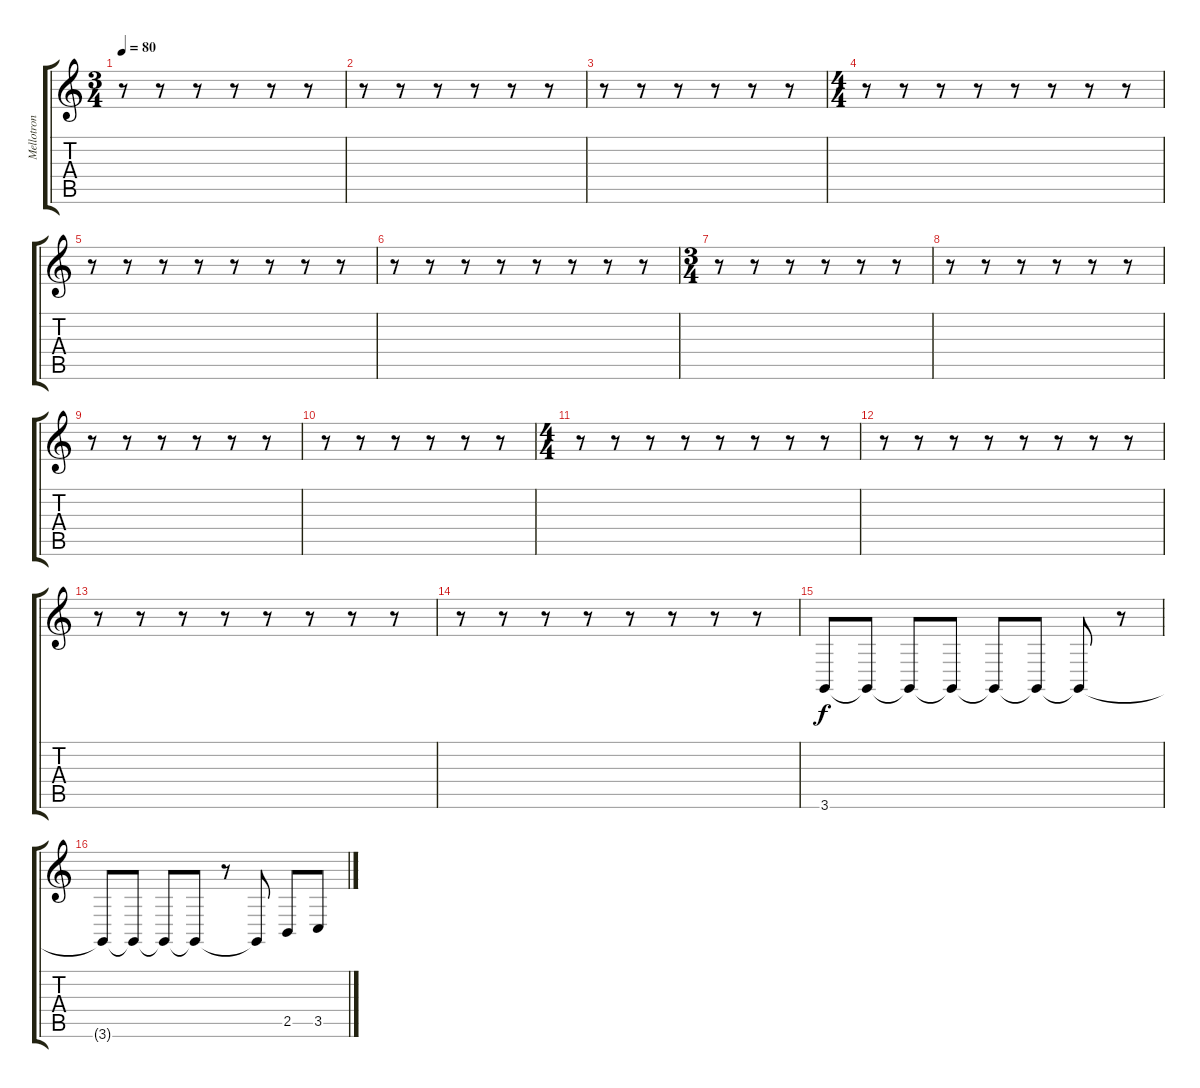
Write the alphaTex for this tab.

\track ("Mellotron     " "Mellotron ") {instrument clavinet}
\staff {score tabs}
\tuning (E4 B3 G3 D3 A2 E2) {hide}
\ts (3 4)
\tempo 80
\clef g2
\ks c
r.8{dy f} r.8 r.8 r.8 r.8 r.8 |
r.8 r.8 r.8 r.8 r.8 r.8 |
r.8 r.8 r.8 r.8 r.8 r.8 |
\ts (4 4)
r.8 r.8 r.8 r.8 r.8 r.8 r.8 r.8 |
r.8 r.8 r.8 r.8 r.8 r.8 r.8 r.8 |
r.8 r.8 r.8 r.8 r.8 r.8 r.8 r.8 |
\ts (3 4)
r.8 r.8 r.8 r.8 r.8 r.8 |
r.8 r.8 r.8 r.8 r.8 r.8 |
r.8 r.8 r.8 r.8 r.8 r.8 |
r.8 r.8 r.8 r.8 r.8 r.8 |
\ts (4 4)
r.8 r.8 r.8 r.8 r.8 r.8 r.8 r.8 |
r.8 r.8 r.8 r.8 r.8 r.8 r.8 r.8 |
r.8 r.8 r.8 r.8 r.8 r.8 r.8 r.8 |
r.8 r.8 r.8 r.8 r.8 r.8 r.8 r.8 |
3.6.8 3.6{t}.8 3.6{t}.8 3.6{t}.8 3.6{t}.8 3.6{t}.8 3.6{t}.8 r.8 |
3.6{t}.8 3.6{t}.8 3.6{t}.8 3.6{t}.8 r.8 3.6{t}.8 2.5.8 3.5.8
